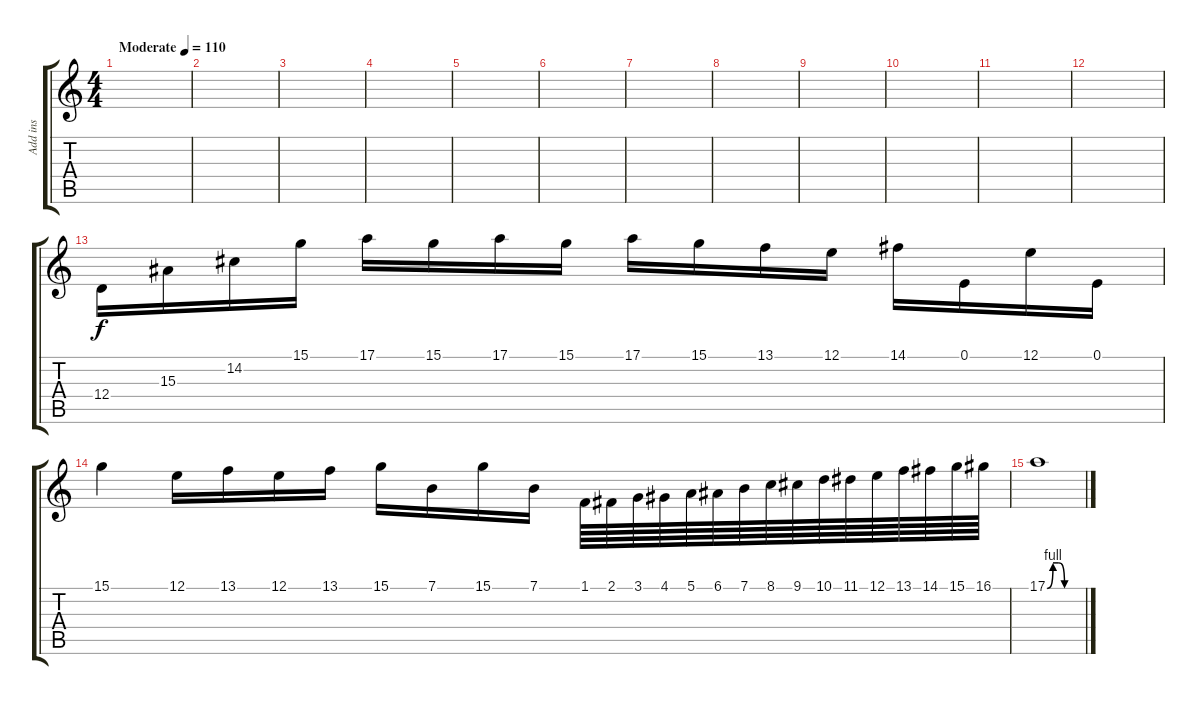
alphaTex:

\track ("Add ins" "Add ins") {instrument pad7halo}
\staff {score tabs}
\tuning (E4 B3 G3 D3 A2 E2) {hide}
\ts (4 4)
\tempo (110 "Moderate")
\clef g2
\ks c
|
|
|
|
|
|
|
|
|
|
|
|
12.4.16 15.3.16 14.2.16 15.1.16 17.1.16 15.1.16 17.1.16 15.1.16 17.1.16 15.1.16 13.1.16 12.1.16 14.1.16 0.1.16 12.1.16 0.1.16 |
15.1.4 12.1.16 13.1.16 12.1.16 13.1.16 15.1.16 7.1.16 15.1.16 7.1.16 1.1.64 2.1.64 3.1.64 4.1.64 5.1.64 6.1.64 7.1.64 8.1.64 9.1.64 10.1.64 11.1.64 12.1.64 13.1.64 14.1.64 15.1.64 16.1.64 |
17.1{be (custom 0 0 10 4 20 4 30 0 60 0)}.1
